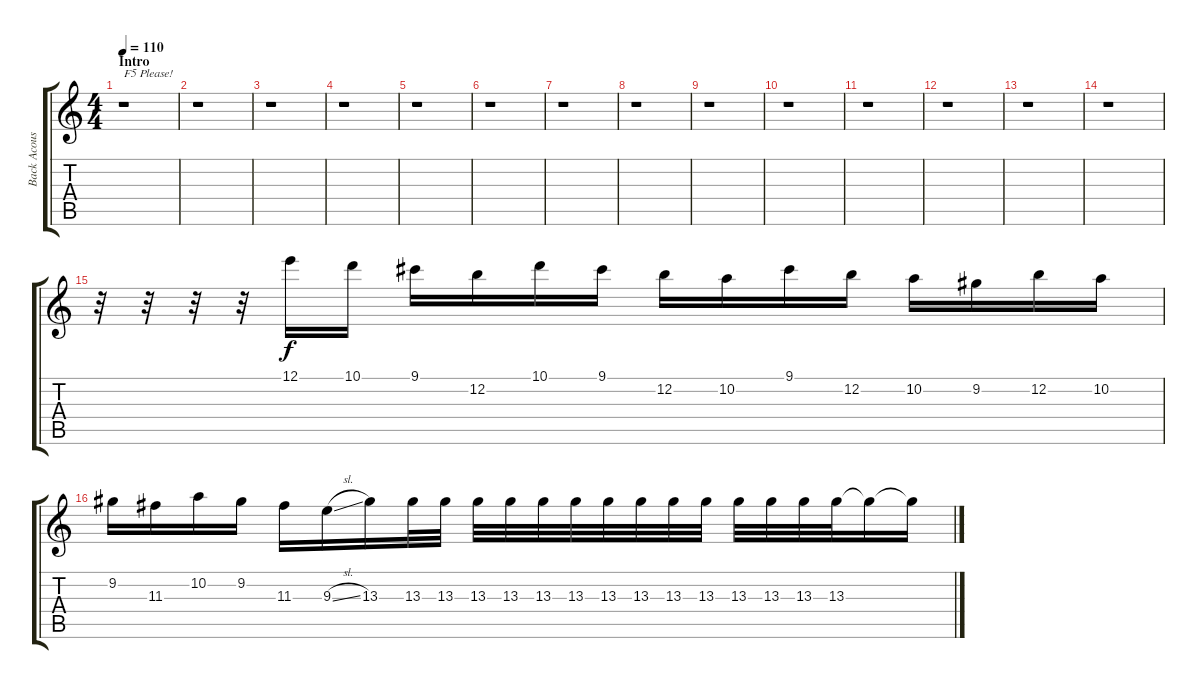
\track ("Back Acoustic guitar" "Back Acous") {instrument acousticguitarsteel}
\staff {score tabs}
\tuning (E4 B3 G3 D3 A2 E2) {hide}
\ts (4 4)
\section ("" "Intro")
\tempo 110
\clef g2
\ks c
r.1{txt "F5 Please!" dy f instrument acousticguitarsteel} |
r.1 |
r.1 |
r.1 |
r.1 |
r.1 |
r.1 |
r.1 |
r.1 |
r.1 |
r.1 |
r.1 |
r.1 |
r.1 |
r.32 r.32 r.32 r.32 12.1.16 10.1.16 9.1.16 12.2.16 10.1.16 9.1.16 12.2.16 10.2.16 9.1.16 12.2.16 10.2.16 9.2.16 12.2.16 10.2.16 |
9.2.16 11.3.16 10.2.16 9.2.16 11.3.16 9.3{sl}.16 13.3.16 13.3.32 13.3.32 13.3.32 13.3.32 13.3.32 13.3.32 13.3.32 13.3.32 13.3.32 13.3.32 13.3.32 13.3.32 13.3.32 13.3.32 13.3{t}.16 13.3{t}.16
